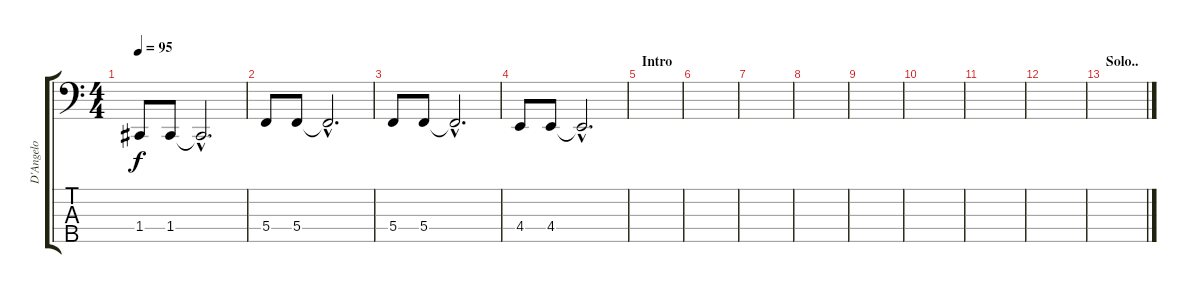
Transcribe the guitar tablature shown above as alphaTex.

\track ("D'Angelo" "D'Angelo") {instrument electricbasspick}
\staff {score tabs}
\tuning (Eb2 Bb1 F1 C1 G0) {hide}
\ts (4 4)
\tempo 95
\clef f4
\ks c
1.4.8{dy f} 1.4.8 1.4{hac t}.2{d} |
5.4.8 5.4.8 5.4{hac t}.2{d} |
5.4.8 5.4.8 5.4{hac t}.2{d} |
4.4.8 4.4.8 4.4{hac t}.2{d} |
\section ("" "Intro")
|
|
|
|
|
|
|
|
\section ("" "Solo..")
